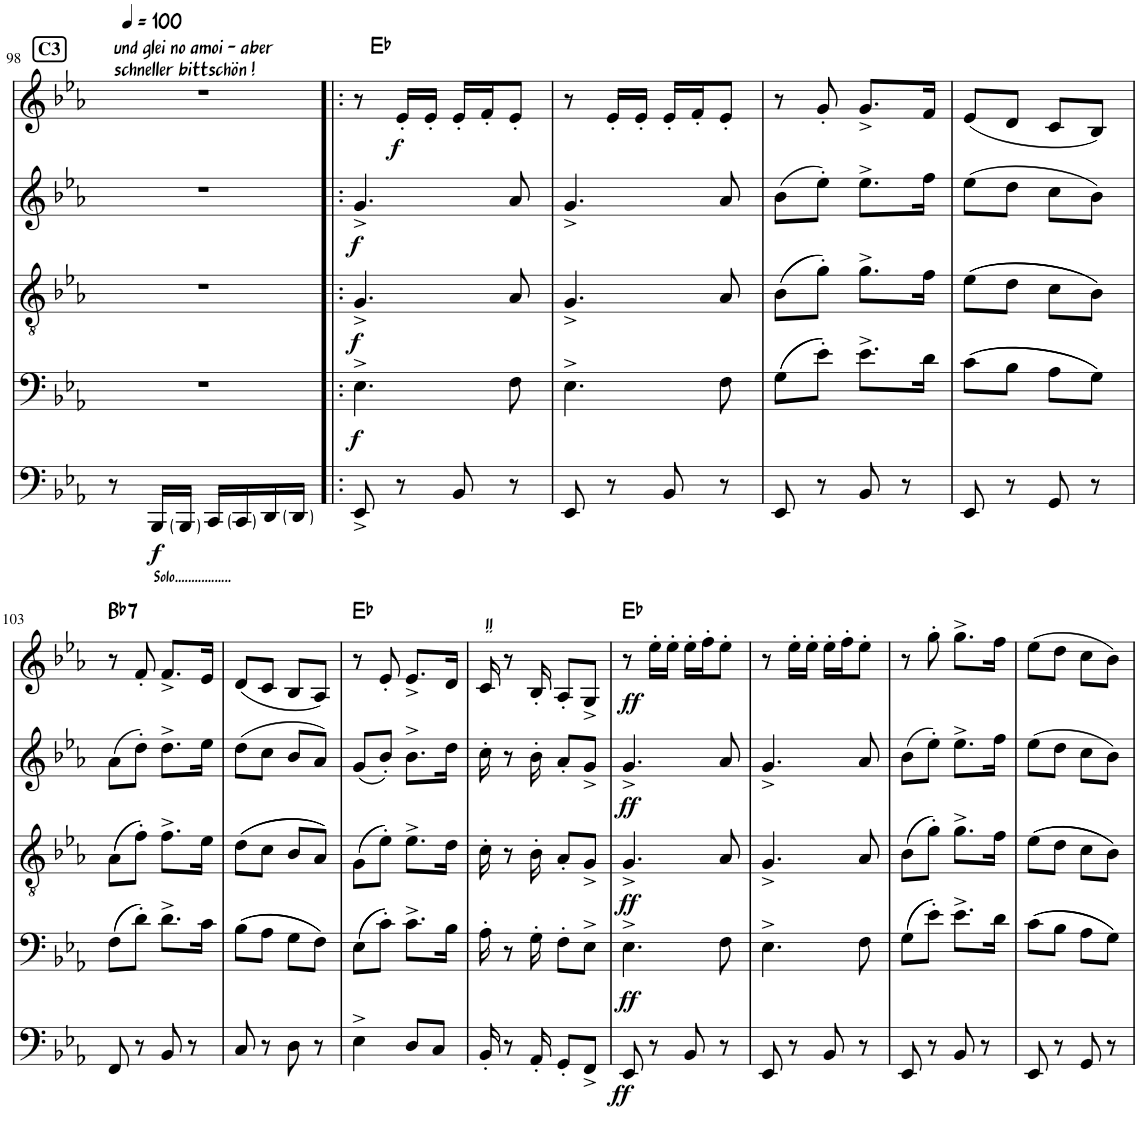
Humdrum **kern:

**kern	**dynam	**kern	**dynam	**kern	**dynam	**kern	**dynam	**kern	**dynam	**harte
*part5	*part5	*part4	*part4	*part3	*part3	*part2	*part2	*part1	*part1	*part1
*staff5	*staff5	*staff4	*staff4	*staff3	*staff3	*staff2	*staff2	*staff1	*staff1	*
*I"Tuba (C)	*	*I"Trombone (C)	*	*I"Bass-Tp (Bb)	*	*I"2nd flh (Bb)	*	*I"1st flh (Bb)	*	*
*I'Tba	*	*I'Trb	*	*	*	*	*	*	*	*
!!LO:PB:g=z
*clefF4	*	*clefF4	*	*clefGv2	*	*clefG2	*	*clefG2	*	*
*	*	*	*	*ITrd1c2	*	*ITrd1c2	*	*ITrd1c2	*	*
*k[b-e-a-]	*	*k[b-e-a-]	*	*k[b-e-a-]	*	*k[b-e-a-]	*	*k[b-e-a-]	*	*
*M2/4	*	*M2/4	*	*M2/4	*	*M2/4	*	*M2/4	*	*
*MM100	*	*MM100	*	*MM100	*	*MM100	*	*MM100	*	*
!!LO:REH:place=s1:a:B:cj:t=C3
=98	=98	=98	=98	=98	=98	=98	=98	=98	=98	=98
!	!	!	!	!	!	!	!	!LO:TX:a:t=und glei no amoi - aber	!	!
!	!	!	!	!	!	!	!	!LO:TX:a:t=schneller bittschön !	!	!
8r	.	2r	.	2r	.	2r	.	2r	.	.
!LO:TX:b:t=Solo.................	!	!	!	!	!	!	!	!	!	!
!	!LO:DY:b	!	!	!	!	!	!	!	!	!
16BBB-/LL	f	.	.	.	.	.	.	.	.	.
16BBB-/JJ	.	.	.	.	.	.	.	.	.	.
16CC/LL	.	.	.	.	.	.	.	.	.	.
16CC/	.	.	.	.	.	.	.	.	.	.
16DD/	.	.	.	.	.	.	.	.	.	.
16DD/JJ	.	.	.	.	.	.	.	.	.	.
=99!|:	=99!|:	=99!|:	=99!|:	=99!|:	=99!|:	=99!|:	=99!|:	=99!|:	=99!|:	=99!|:
!	!	!	!LO:DY:b	!	!LO:DY:b	!	!LO:DY:b	!	!	!
8EE-^/	.	4.E-^\	f	4.G^/	f	4.g^/	f	8r	.	Eb:maj
!	!	!	!	!	!	!	!	!	!LO:DY:b	!
8r	.	.	.	.	.	.	.	16e-'/LL	f	.
.	.	.	.	.	.	.	.	16e-'/JJ	.	.
8BB-/	.	.	.	.	.	.	.	16e-'/LL	.	.
.	.	.	.	.	.	.	.	16f'/J	.	.
8r	.	8F\	.	8A-/	.	8a-/	.	8e-'/J	.	.
=100	=100	=100	=100	=100	=100	=100	=100	=100	=100	=100
8EE-/	.	4.E-^\	.	4.G^/	.	4.g^/	.	8r	.	.
8r	.	.	.	.	.	.	.	16e-'/LL	.	.
.	.	.	.	.	.	.	.	16e-'/JJ	.	.
8BB-/	.	.	.	.	.	.	.	16e-'/LL	.	.
.	.	.	.	.	.	.	.	16f'/J	.	.
8r	.	8F\	.	8A-/	.	8a-/	.	8e-'/J	.	.
=101	=101	=101	=101	=101	=101	=101	=101	=101	=101	=101
8EE-/	.	((8G\L	.	((8B-\L	.	(8b-\L	.	8r	.	.
8r	.	8e-'\J))	.	8g'\J))	.	8ee-'\J)	.	8g'/	.	.
8BB-/	.	8.e-^\L	.	8.g^\L	.	8.ee-^\L	.	8.g^/L	.	.
8r	.	.	.	.	.	.	.	.	.	.
.	.	16d\Jk	.	16f\Jk	.	16ff\Jk	.	16f/Jk	.	.
=102	=102	=102	=102	=102	=102	=102	=102	=102	=102	=102
8EE-/	.	((8c\L	.	((8e-\L	.	(8ee-\L	.	(8e-/L	.	.
8r	.	8B-\J	.	8d\J	.	8dd\J	.	8d/J	.	.
8GG/	.	8A-\L	.	8c\L	.	8cc\L	.	8c/L	.	.
8r	.	8G\J))	.	8B-\J))	.	8b-\J)	.	8B-/J)	.	.
!!LO:LB:g=z
=103	=103	=103	=103	=103	=103	=103	=103	=103	=103	=103
!	!	!	!	!	!	!	!	!	!	!LO:H:kt=7
8FF/	.	((8F\L	.	((8A-\L	.	(8a-\L	.	8r	.	Bb:7
8r	.	8d'\J))	.	8f'\J))	.	8dd'\J)	.	8f'/	.	.
8BB-/	.	8.d^\L	.	8.f^\L	.	8.dd^\L	.	8.f^/L	.	.
8r	.	.	.	.	.	.	.	.	.	.
.	.	16c\Jk	.	16e-\Jk	.	16ee-\Jk	.	16e-/Jk	.	.
=104	=104	=104	=104	=104	=104	=104	=104	=104	=104	=104
8C/	.	((8B-\L	.	((8d\L	.	(8dd\L	.	(8d/L	.	.
8r	.	8A-\J	.	8c\J	.	8cc\J	.	8c/J	.	.
8D\	.	8G\L	.	8B-/L	.	8b-/L	.	8B-/L	.	.
8r	.	8F\J))	.	8A-/J))	.	8a-/J)	.	8A-/J)	.	.
=105	=105	=105	=105	=105	=105	=105	=105	=105	=105	=105
4E-^\	.	((8E-\L	.	((8G\L	.	(8g/L	.	8r	.	Eb:maj
.	.	8c'\J))	.	8e-'\J))	.	8b-'/J)	.	8e-'/	.	.
8D/L	.	8.c^\L	.	8.e-^\L	.	8.b-^\L	.	8.e-^/L	.	.
8C/J	.	.	.	.	.	.	.	.	.	.
.	.	16B-\Jk	.	16d\Jk	.	16dd\Jk	.	16d/Jk	.	.
=106	=106	=106	=106	=106	=106	=106	=106	=106	=106	=106
!	!	!	!	!	!	!	!	!LO:TX:a:t=!!	!	!
16BB-'/	.	16A-'\	.	16c'\	.	16cc'\	.	16c/	.	.
8r	.	8r	.	8r	.	8r	.	8r	.	.
16AA-'/	.	16G'\	.	16B-'\	.	16b-'\	.	16B-'/	.	.
8GG'/L	.	8F'\L	.	8A-'/L	.	8a-'/L	.	8A-'/L	.	.
8FF^/J	.	8E-^\J	.	8G^/J	.	8g^/J	.	8G^/J	.	.
=107	=107	=107	=107	=107	=107	=107	=107	=107	=107	=107
!	!LO:DY:b	!	!LO:DY:b	!	!LO:DY:b	!	!LO:DY:b	!	!	!
8EE-/	ff	4.E-^\	ff	4.G^/	ff	4.g^/	ff	8r	.	Eb:maj
!	!	!	!	!	!	!	!	!	!LO:DY:b	!
8r	.	.	.	.	.	.	.	16ee-'\LL	ff	.
.	.	.	.	.	.	.	.	16ee-'\JJ	.	.
8BB-/	.	.	.	.	.	.	.	16ee-'\LL	.	.
.	.	.	.	.	.	.	.	16ff'\J	.	.
8r	.	8F\	.	8A-/	.	8a-/	.	8ee-'\J	.	.
=108	=108	=108	=108	=108	=108	=108	=108	=108	=108	=108
8EE-/	.	4.E-^\	.	4.G^/	.	4.g^/	.	8r	.	.
8r	.	.	.	.	.	.	.	16ee-'\LL	.	.
.	.	.	.	.	.	.	.	16ee-'\JJ	.	.
8BB-/	.	.	.	.	.	.	.	16ee-'\LL	.	.
.	.	.	.	.	.	.	.	16ff'\J	.	.
8r	.	8F\	.	8A-/	.	8a-/	.	8ee-'\J	.	.
=109	=109	=109	=109	=109	=109	=109	=109	=109	=109	=109
8EE-/	.	((8G\L	.	((8B-\L	.	(8b-\L	.	8r	.	.
8r	.	8e-'\J))	.	8g'\J))	.	8ee-'\J)	.	8gg'\	.	.
8BB-/	.	8.e-^\L	.	8.g^\L	.	8.ee-^\L	.	8.gg^\L	.	.
8r	.	.	.	.	.	.	.	.	.	.
.	.	16d\Jk	.	16f\Jk	.	16ff\Jk	.	16ff\Jk	.	.
=110	=110	=110	=110	=110	=110	=110	=110	=110	=110	=110
8EE-/	.	((8c\L	.	((8e-\L	.	(8ee-\L	.	(8ee-\L	.	.
8r	.	8B-\J	.	8d\J	.	8dd\J	.	8dd\J	.	.
8GG/	.	8A-\L	.	8c\L	.	8cc\L	.	8cc\L	.	.
8r	.	8G\J))	.	8B-\J))	.	8b-\J)	.	8b-\J)	.	.
=	=	=	=	=	=	=	=	=	=	=
*-	*-	*-	*-	*-	*-	*-	*-	*-	*-	*-
